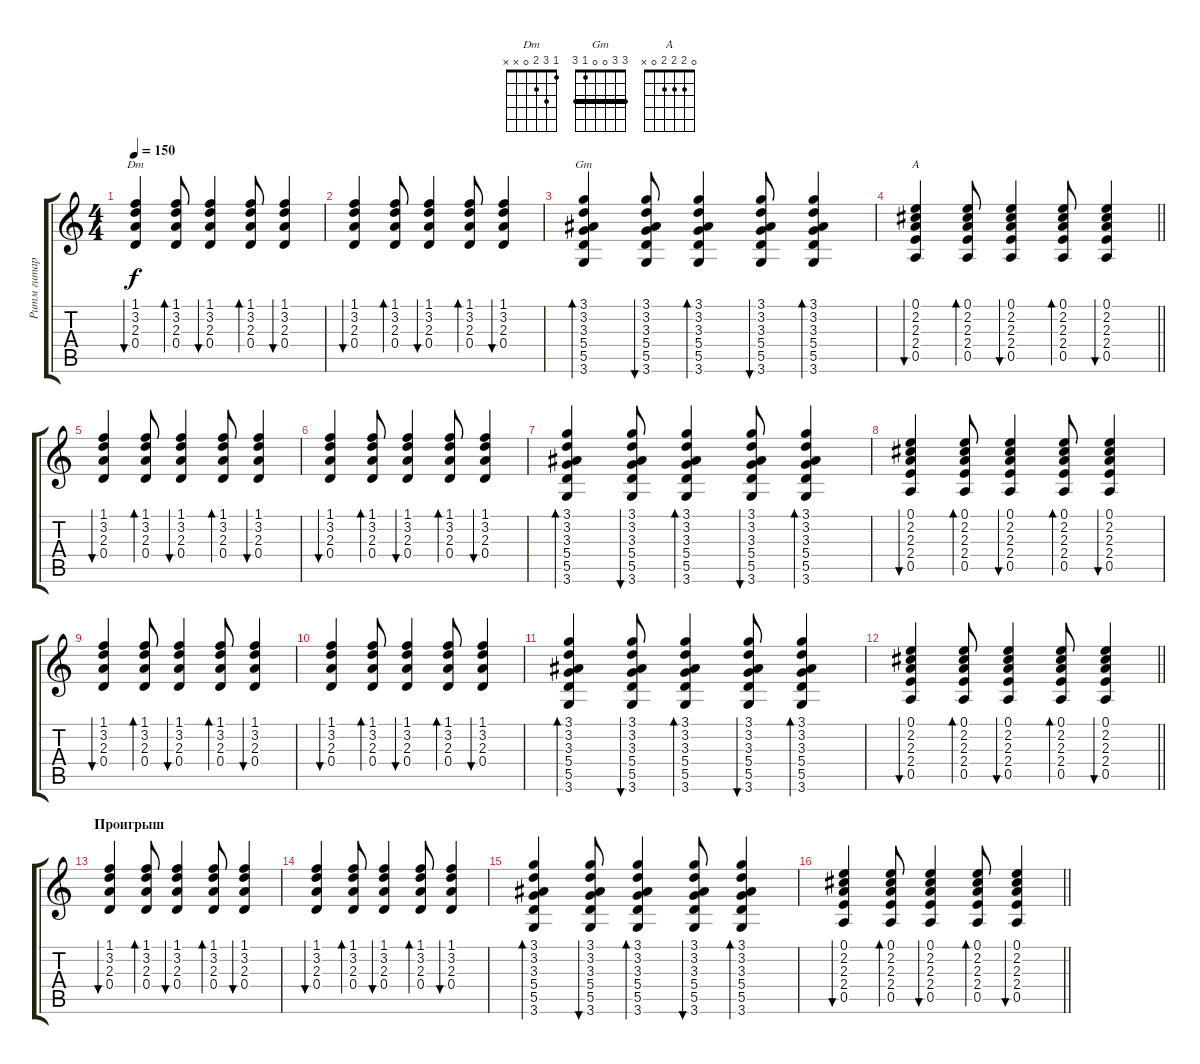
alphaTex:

\track ("Ритм гитара" "Ритм гитар") {instrument acousticguitarnylon}
\staff {score tabs}
\tuning (E4 B3 G3 D3 A2 E2) {hide}
\chord ("Dm" 1 3 2 0 x x)
\chord ("Gm" 3 3 0 0 1 3) {barre 3}
\chord ("A" 0 2 2 2 0 x)
\ts (4 4)
\tempo 150
\clef g2
\ks c
(1.1 3.2 2.3 0.4).4{bu 60 ch "Dm" dy f} (1.1 3.2 2.3 0.4).8{bd 60} (1.1 3.2 2.3 0.4).4{bu 60} (1.1 3.2 2.3 0.4).8{bd 60} (1.1 3.2 2.3 0.4).4{bu 60} |
(1.1 3.2 2.3 0.4).4{bu 60} (1.1 3.2 2.3 0.4).8{bd 60} (1.1 3.2 2.3 0.4).4{bu 60} (1.1 3.2 2.3 0.4).8{bd 60} (1.1 3.2 2.3 0.4).4{bu 60} |
(3.1 3.2 3.3 5.4 5.5 3.6).4{bd 60 ch "Gm"} (3.1 3.2 3.3 5.4 5.5 3.6).8{bu 60} (3.1 3.2 3.3 5.4 5.5 3.6).4{bd 60} (3.1 3.2 3.3 5.4 5.5 3.6).8{bu 60} (3.1 3.2 3.3 5.4 5.5 3.6).4{bd 60} |
\barLineRight lightlight
(0.1 2.2 2.3 2.4 0.5).4{bu 60 ch "A"} (0.1 2.2 2.3 2.4 0.5).8{bd 60} (0.1 2.2 2.3 2.4 0.5).4{bu 60} (0.1 2.2 2.3 2.4 0.5).8{bd 60} (0.1 2.2 2.3 2.4 0.5).4{bu 60} |
\section ("" " ")
(1.1 3.2 2.3 0.4).4{bu 60} (1.1 3.2 2.3 0.4).8{bd 60} (1.1 3.2 2.3 0.4).4{bu 60} (1.1 3.2 2.3 0.4).8{bd 60} (1.1 3.2 2.3 0.4).4{bu 60} |
(1.1 3.2 2.3 0.4).4{bu 60} (1.1 3.2 2.3 0.4).8{bd 60} (1.1 3.2 2.3 0.4).4{bu 60} (1.1 3.2 2.3 0.4).8{bd 60} (1.1 3.2 2.3 0.4).4{bu 60} |
(3.1 3.2 3.3 5.4 5.5 3.6).4{bd 60} (3.1 3.2 3.3 5.4 5.5 3.6).8{bu 60} (3.1 3.2 3.3 5.4 5.5 3.6).4{bd 60} (3.1 3.2 3.3 5.4 5.5 3.6).8{bu 60} (3.1 3.2 3.3 5.4 5.5 3.6).4{bd 60} |
(0.1 2.2 2.3 2.4 0.5).4{bu 60} (0.1 2.2 2.3 2.4 0.5).8{bd 60} (0.1 2.2 2.3 2.4 0.5).4{bu 60} (0.1 2.2 2.3 2.4 0.5).8{bd 60} (0.1 2.2 2.3 2.4 0.5).4{bu 60} |
(1.1 3.2 2.3 0.4).4{bu 60} (1.1 3.2 2.3 0.4).8{bd 60} (1.1 3.2 2.3 0.4).4{bu 60} (1.1 3.2 2.3 0.4).8{bd 60} (1.1 3.2 2.3 0.4).4{bu 60} |
(1.1 3.2 2.3 0.4).4{bu 60} (1.1 3.2 2.3 0.4).8{bd 60} (1.1 3.2 2.3 0.4).4{bu 60} (1.1 3.2 2.3 0.4).8{bd 60} (1.1 3.2 2.3 0.4).4{bu 60} |
(3.1 3.2 3.3 5.4 5.5 3.6).4{bd 60} (3.1 3.2 3.3 5.4 5.5 3.6).8{bu 60} (3.1 3.2 3.3 5.4 5.5 3.6).4{bd 60} (3.1 3.2 3.3 5.4 5.5 3.6).8{bu 60} (3.1 3.2 3.3 5.4 5.5 3.6).4{bd 60} |
\barLineRight lightlight
(0.1 2.2 2.3 2.4 0.5).4{bu 60} (0.1 2.2 2.3 2.4 0.5).8{bd 60} (0.1 2.2 2.3 2.4 0.5).4{bu 60} (0.1 2.2 2.3 2.4 0.5).8{bd 60} (0.1 2.2 2.3 2.4 0.5).4{bu 60} |
\section ("" "Проигрыш")
(1.1 3.2 2.3 0.4).4{bu 60} (1.1 3.2 2.3 0.4).8{bd 60} (1.1 3.2 2.3 0.4).4{bu 60} (1.1 3.2 2.3 0.4).8{bd 60} (1.1 3.2 2.3 0.4).4{bu 60} |
(1.1 3.2 2.3 0.4).4{bu 60} (1.1 3.2 2.3 0.4).8{bd 60} (1.1 3.2 2.3 0.4).4{bu 60} (1.1 3.2 2.3 0.4).8{bd 60} (1.1 3.2 2.3 0.4).4{bu 60} |
(3.1 3.2 3.3 5.4 5.5 3.6).4{bd 60} (3.1 3.2 3.3 5.4 5.5 3.6).8{bu 60} (3.1 3.2 3.3 5.4 5.5 3.6).4{bd 60} (3.1 3.2 3.3 5.4 5.5 3.6).8{bu 60} (3.1 3.2 3.3 5.4 5.5 3.6).4{bd 60} |
\barLineRight lightlight
(0.1 2.2 2.3 2.4 0.5).4{bu 60} (0.1 2.2 2.3 2.4 0.5).8{bd 60} (0.1 2.2 2.3 2.4 0.5).4{bu 60} (0.1 2.2 2.3 2.4 0.5).8{bd 60} (0.1 2.2 2.3 2.4 0.5).4{bu 60}
